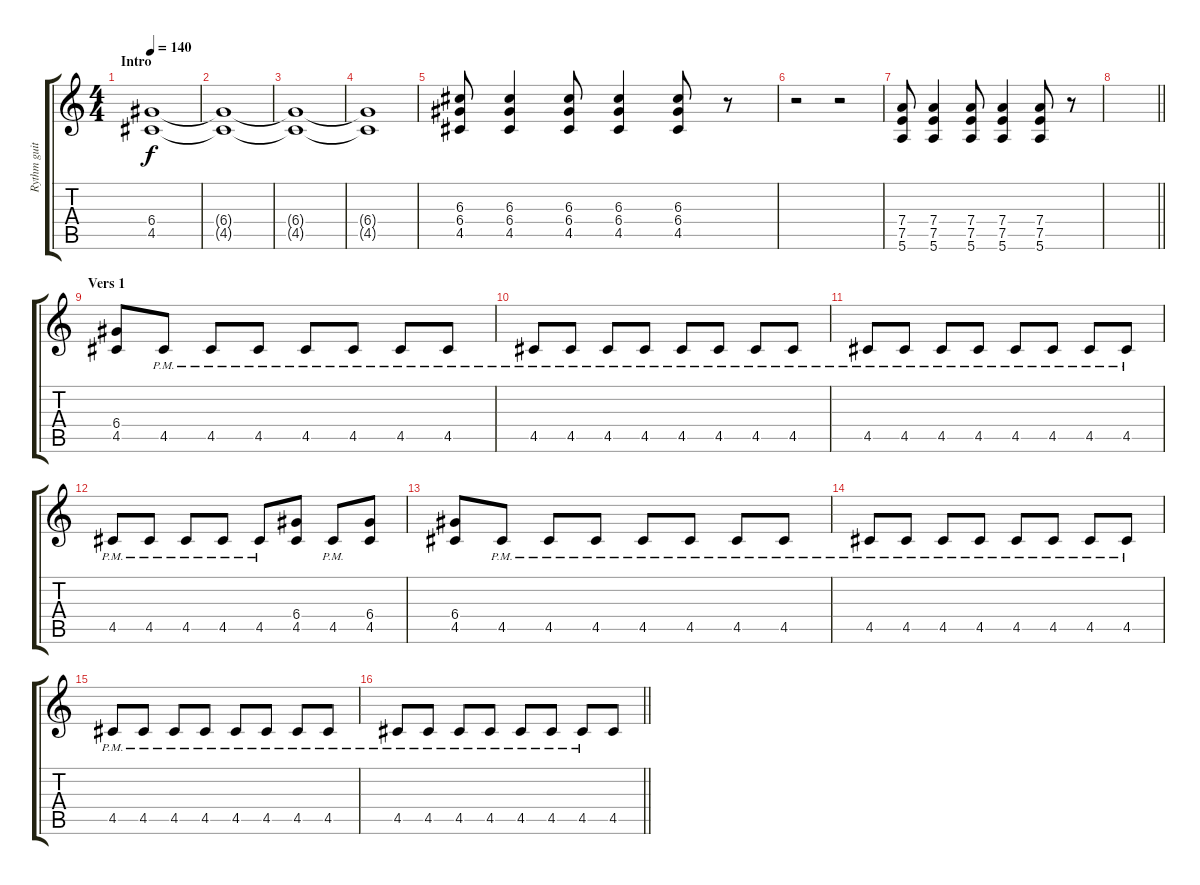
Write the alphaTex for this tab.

\track ("Rythm guitar" "Rythm guit") {instrument distortionguitar}
\staff {score tabs}
\tuning (E4 B3 G3 D3 A2 E2) {hide}
\ts (4 4)
\section ("" "Intro")
\tempo 140
\clef g2
\ks c
(6.4 4.5).1{dy f instrument distortionguitar} |
(6.4{t} 4.5{t}).1 |
(6.4{t} 4.5{t}).1 |
(6.4{t} 4.5{t}).1 |
(6.3 6.4 4.5).8 (6.3 6.4 4.5).4 (6.3 6.4 4.5).8 (6.3 6.4 4.5).4 (6.3 6.4 4.5).8 r.8 |
r.2 r.2 |
(7.4 7.5 5.6).8 (7.4 7.5 5.6).4 (7.4 7.5 5.6).8 (7.4 7.5 5.6).4 (7.4 7.5 5.6).8 r.8 |
\barLineRight lightlight
|
\section ("" "Vers 1")
(6.4 4.5).8 4.5{pm}.8 4.5{pm}.8 4.5{pm}.8 4.5{pm}.8 4.5{pm}.8 4.5{pm}.8 4.5{pm}.8 |
4.5{pm}.8 4.5{pm}.8 4.5{pm}.8 4.5{pm}.8 4.5{pm}.8 4.5{pm}.8 4.5{pm}.8 4.5{pm}.8 |
4.5{pm}.8 4.5{pm}.8 4.5{pm}.8 4.5{pm}.8 4.5{pm}.8 4.5{pm}.8 4.5{pm}.8 4.5{pm}.8 |
4.5{pm}.8 4.5{pm}.8 4.5{pm}.8 4.5{pm}.8 4.5{pm}.8 (6.4 4.5).8 4.5{pm}.8 (6.4 4.5).8 |
(6.4 4.5).8 4.5{pm}.8 4.5{pm}.8 4.5{pm}.8 4.5{pm}.8 4.5{pm}.8 4.5{pm}.8 4.5{pm}.8 |
4.5{pm}.8 4.5{pm}.8 4.5{pm}.8 4.5{pm}.8 4.5{pm}.8 4.5{pm}.8 4.5{pm}.8 4.5{pm}.8 |
4.5{pm}.8 4.5{pm}.8 4.5{pm}.8 4.5{pm}.8 4.5{pm}.8 4.5{pm}.8 4.5{pm}.8 4.5{pm}.8 |
\barLineRight lightlight
4.5{pm}.8 4.5{pm}.8 4.5{pm}.8 4.5{pm}.8 4.5{pm}.8 4.5{pm}.8 4.5{pm}.8 4.5.8
